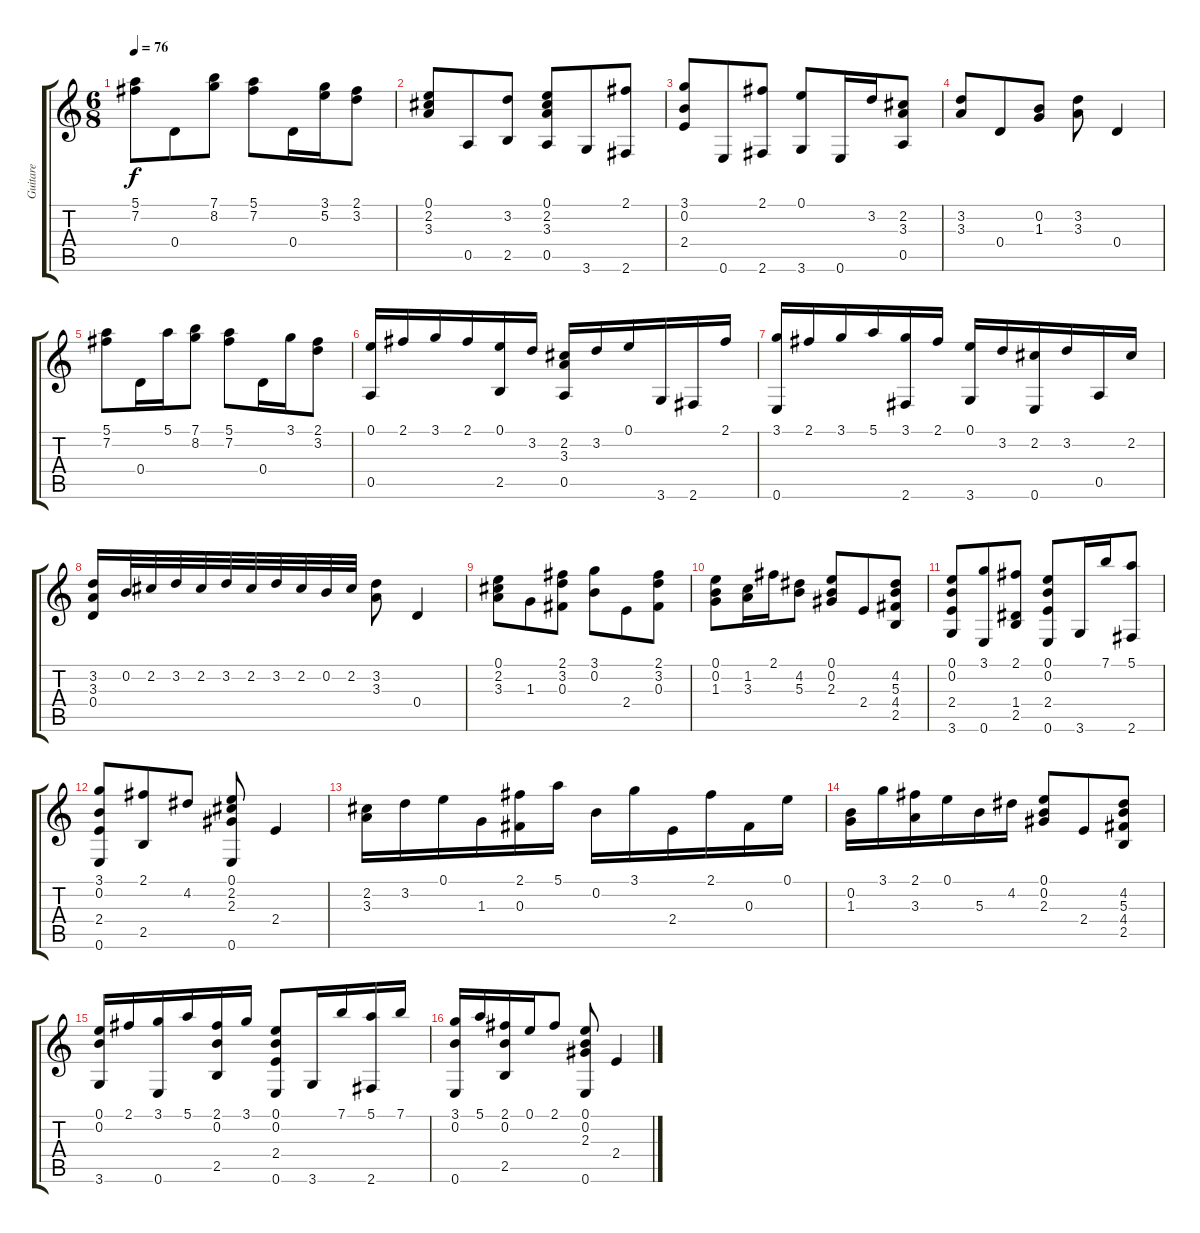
\track ("Guitare" "Guitare") {instrument acousticguitarnylon}
\staff {score tabs}
\tuning (E4 B3 Gb3 D3 A2 E2) {hide}
\ts (6 8)
\tempo 76
\clef g2
\ks c
(5.1 7.2).8{dy f instrument acousticguitarnylon} 0.4.8 (7.1 8.2).8 (5.1 7.2).8 0.4.16 (3.1 5.2).16 (2.1 3.2).8 |
(0.1 2.2 3.3).8 0.5.8 (3.2 2.5).8 (0.1 2.2 3.3 0.5).8 3.6.8 (2.1 2.6).8 |
(3.1 0.2 2.4).8 0.6.8 (2.1 2.6).8 (0.1 3.6).8 0.6.16 3.2.16 (2.2 3.3 0.5).8 |
(3.2 3.3).8 0.4.8 (0.2 1.3).8 (3.2 3.3).8 0.4.4 |
(5.1 7.2).8 0.4.16 5.1.16 (7.1 8.2).8 (5.1 7.2).8 0.4.16 3.1.16 (2.1 3.2).8 |
(0.1 0.5).16 2.1.16 3.1.16 2.1.16 (0.1 2.5).16 3.2.16 (2.2 3.3 0.5).16 3.2.16 0.1.16 3.6.16 2.6.16 2.1.16 |
(3.1 0.6).16 2.1.16 3.1.16 5.1.16 (3.1 2.6).16 2.1.16 (0.1 3.6).16 3.2.16 (2.2 0.6).16 3.2.16 0.5.16 2.2.16 |
(3.2 3.3 0.4).16 0.2.32 2.2.32 3.2.32 2.2.32 3.2.32 2.2.32 3.2.32 2.2.32 0.2.32 2.2.32 (3.2 3.3).8 0.4.4 |
(0.1 2.2 3.3).8 1.3.8 (2.1 3.2 0.3).8 (3.1 0.2).8 2.4.8 (2.1 3.2 0.3).8 |
(0.1 0.2 1.3).8 (1.2 3.3).16 2.1.16 (4.2 5.3).8 (0.1 0.2 2.3).8 2.4.8 (4.2 5.3 4.4 2.5).8 |
(0.1 0.2 2.4 3.6).8 (3.1 0.6).8 (2.1 1.4 2.5).8 (0.1 0.2 2.4 0.6).8 3.6.16 7.1.16 (5.1 2.6).8 |
(3.1 0.2 2.4 0.6).8 (2.1 2.5).8 4.2.8 (0.1 2.2 2.3 0.6).8 2.4.4 |
(2.2 3.3).16 3.2.16 0.1.16 1.3.16 (2.1 0.3).16 5.1.16 0.2.16 3.1.16 2.4.16 2.1.16 0.3.16 0.1.16 |
(0.2 1.3).16 3.1.16 (2.1 3.3).16 0.1.16 5.3.16 4.2.16 (0.1 0.2 2.3).8 2.4.8 (4.2 5.3 4.4 2.5).8 |
(0.1 0.2 3.6).16 2.1.16 (3.1 0.6).16 5.1.16 (2.1 0.2 2.5).16 3.1.16 (0.1 0.2 2.4 0.6).8 3.6.16 7.1.16 (5.1 2.6).16 7.1.16 |
(3.1 0.2 0.6).16 5.1.16 (2.1 0.2 2.5).16 0.1.16 2.1.8 (0.1 0.2 2.3 0.6).8 2.4.4
